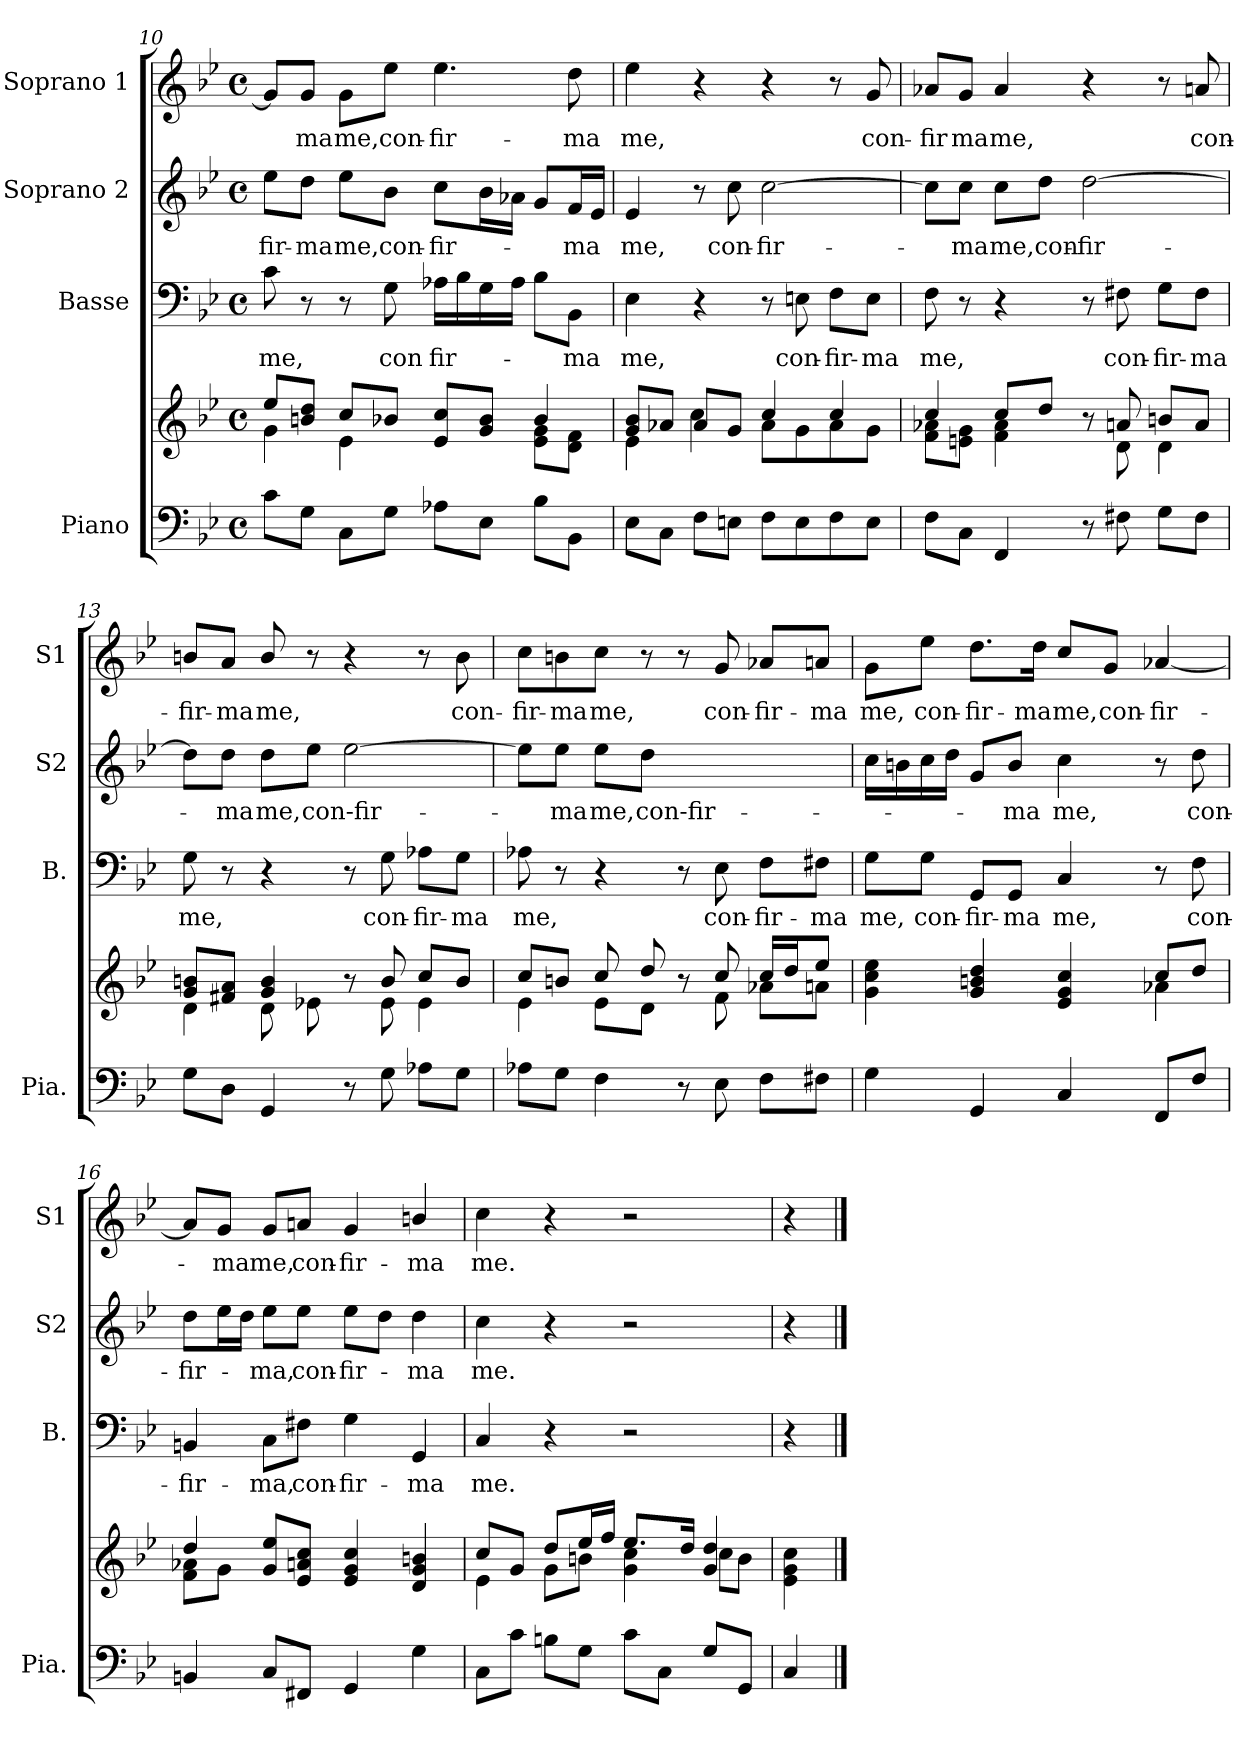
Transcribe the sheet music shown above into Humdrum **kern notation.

**kern	**kern	**kern	**text	**kern	**text	**kern	**text
*part4	*part4	*part3	*part3	*part2	*part2	*part1	*part1
*staff5	*staff4	*staff3	*staff3	*staff2	*staff2	*staff1	*staff1
*I"Piano	*	*I"Basse	*	*I"Soprano 2	*	*I"Soprano 1	*
*I'Pia.	*	*I'B.	*	*I'S2	*	*I'S1	*
!!LO:LB:g=z
*clefF4	*clefG2	*clefF4	*	*clefG2	*	*clefG2	*
*k[b-e-]	*k[b-e-]	*k[b-e-]	*	*k[b-e-]	*	*k[b-e-]	*
*M4/4	*M4/4	*M4/4	*	*M4/4	*	*M4/4	*
*met(c)	*met(c)	*met(c)	*	*met(c)	*	*met(c)	*
=10	=10	=10	=10	=10	=10	=10	=10
*	*^	*	*	*	*	*	*
!	!	!	!	!LO:LY:b	!	!LO:LY:b	!	!
8c\L	8ee-/L	4g\	8c\	me,	8ee-\L	-fir-	8g/L]	.
!	!	!	!	!	!	!LO:LY:b	!	!LO:LY:b
8G\J	8bn/ 8dd/J	.	8r	.	8dd\J	-ma	8g/J	ma
!	!	!	!	!	!	!LO:LY:b	!	!LO:LY:b
8C\L	8cc/L	4e-\	8r	.	8ee-\L	me,	8g\L	me,
!	!	!	!	!LO:LY:b	!	!LO:LY:b	!	!LO:LY:b
8G\J	8b-X/J	.	8G\	con	8b-\J	con-	8ee-\J	con-
!	!	!	!	!LO:LY:b	!	!LO:LY:b	!	!LO:LY:b
8A-X\L	8e-/ 8cc/L	4ryy	16A-X\LL	fir-	8cc\L	-fir-	4.ee-\	-fir-
.	.	.	16B-\	.	.	.	.	.
8E-\J	8g/ 8b-/J	.	16G\	.	16b-\L	.	.	.
.	.	.	16A-\JJ	.	16a-X\JJ	.	.	.
8B-\L	4b-/	8e-\ 8g\L	8B-\L	.	8g/L	.	.	.
!	!	!	!	!LO:LY:b	!	!LO:LY:b	!	!LO:LY:b
8BB-\J	.	8d\ 8f\J	8BB-\J	-ma	16f/L	-ma	8dd\	-ma
.	.	.	.	.	16e-/JJ	.	.	.
=11	=11	=11	=11	=11	=11	=11	=11	=11
!	!	!	!	!LO:LY:b	!	!LO:LY:b	!	!LO:LY:b
8E-\L	8g/ 8b-/L	4e-\	4E-\	me,	4e-/	me,	4ee-\	me,
8C\J	8a-X/J	.	.	.	.	.	.	.
8F\L	8a-/L	4cc\	4r	.	8r	.	4r	.
!	!	!	!	!	!	!LO:LY:b	!	!
8En\J	8g/J	.	.	.	8cc\	con-	.	.
!	!	!	!	!	!	!LO:LY:b	!	!
8F\L	8a-\L	4cc/	8r	.	[2cc\	-fir-	4r	.
!	!	!	!	!LO:LY:b	!	!	!	!
8E\	8g\	.	8En\	con-	.	.	.	.
!	!	!	!	!LO:LY:b	!	!	!	!
8F\	8a-\	4cc/	8F\L	-fir--	.	.	8r	.
!	!	!	!	!LO:LY:b	!	!	!	!LO:LY:b
8E\J	8g\J	.	8E\J	-ma	.	.	8g/	con-
=12	=12	=12	=12	=12	=12	=12	=12	=12
!	!	!	!	!LO:LY:b	!	!	!	!LO:LY:b
8F\L	4cc/	8f\ 8a-X\L	8F\	me,	8cc\L]	.	8a-X/L	-fir
!	!	!	!	!	!	!LO:LY:b	!	!LO:LY:b
8C\J	.	8en\ 8g\J	8r	.	8cc\J	-ma	8g/J	ma
!	!	!	!	!	!	!LO:LY:b	!	!LO:LY:b
4FF/	8cc/L	4f\ 4a-\	4r	.	8cc\L	me,con-	4a-/	me,
.	8dd/J	.	.	.	8dd\J	.	.	.
!	!	!	!	!	!	!LO:LY:b	!	!
8r	8r	8ryy	8r	.	[2dd\	-fir-	4r	.
!	!	!	!	!LO:LY:b	!	!	!	!
8F#X\	8an/	8d\	8F#X\	con-	.	.	.	.
!	!	!	!	!LO:LY:b	!	!	!	!
8G\L	8bn/L	4d\	8G\L	-fir-	.	.	8r	.
!	!	!	!	!LO:LY:b	!	!	!	!LO:LY:b
8F#\J	8a/J	.	8F#\J	-ma	.	.	8an/	con-
!!LO:PB:g=z
=13	=13	=13	=13	=13	=13	=13	=13	=13
!	!	!	!	!LO:LY:b	!	!	!	!LO:LY:b
8G\L	8g/ 8bn/L	4d\	8G\	me,	8dd\L]	.	8bn/L	-fir-
!	!	!	!	!	!	!LO:LY:b	!	!LO:LY:b
8D\J	8f#X/ 8a/J	.	8r	.	8dd\J	-ma	8a/J	-ma
!	!	!	!	!	!	!LO:LY:b	!	!LO:LY:b
4GG/	4g/ 4b/	8d\	4r	.	8dd\L	me,	8b/	me,
!	!	!	!	!	!	!LO:LY:b	!	!
.	.	8e-X\	.	.	8ee-\J	con-fir-	8r	.
8r	8r	8ryy	8r	.	[2ee-\	.	4r	.
!	!	!	!	!LO:LY:b	!	!	!	!
8G\	8b/	8e-\	8G\	con-	.	.	.	.
!	!	!	!	!LO:LY:b	!	!	!	!
8A-X\L	8cc/L	4e-\	8A-X\L	-fir-	.	.	8r	.
!	!	!	!	!LO:LY:b	!	!	!	!LO:LY:b
8G\J	8b/J	.	8G\J	-ma	.	.	8b\	con-
=14	=14	=14	=14	=14	=14	=14	=14	=14
!	!	!	!	!LO:LY:b	!	!	!	!LO:LY:b
8A-X\L	8cc/L	4e-\	8A-X\	me,	8ee-\L]	.	8cc\L	-fir-
!	!	!	!	!	!	!LO:LY:b	!	!LO:LY:b
8G\J	8bn/J	.	8r	.	8ee-\J	-ma	8bn\	-ma
!	!	!	!	!	!	!LO:LY:b	!	!LO:LY:b
4F\	8cc/	8e-\L	4r	.	8ee-\L	me,	8cc\J	me,
!	!	!	!	!	!	!LO:LY:b	!	!
.	8dd/	8d\J	.	.	8dd\J	con-fir-	8r	.
8r	8r	8ryy	8r	.	2ryy	.	8r	.
!	!	!	!	!LO:LY:b	!	!	!	!LO:LY:b
8E-\	8cc/	8f\	8E-\	con-	.	.	8g/	con-
!	!	!	!	!LO:LY:b	!	!	!	!LO:LY:b
8F\L	16cc/LL	8a-X\L	8F\L	-fir-	.	.	8a-X/L	-fir-
.	16dd/J	.	.	.	.	.	.	.
!	!	!	!	!LO:LY:b	!	!	!	!LO:LY:b
8F#X\J	8ee-/J	8an\J	8F#X\J	-ma	.	.	8an/J	-ma
=15	=15	=15	=15	=15	=15	=15	=15	=15
!	!	!	!	!LO:LY:b	!	!	!	!LO:LY:b
4G\	4g\ 4cc\ 4ee-\	2.ryy	8G\L	me,	16cc\LL	.	8g\L	me,
.	.	.	.	.	16bn\	.	.	.
!	!	!	!	!LO:LY:b	!	!	!	!LO:LY:b
.	.	.	8G\J	con-	16cc\	.	8ee-\J	con-
.	.	.	.	.	16dd\JJ	.	.	.
!	!	!	!	!LO:LY:b	!	!	!	!LO:LY:b
4GG/	4g/ 4bn/ 4dd/	.	8GG/L	-fir-	8g/L	.	8.dd\L	-fir-
!	!	!	!	!LO:LY:b	!	!LO:LY:b	!	!
.	.	.	8GG/J	-ma	8b/J	-ma	.	.
!	!	!	!	!	!	!	!	!LO:LY:b
.	.	.	.	.	.	.	16dd\Jk	-ma
!	!	!	!	!LO:LY:b	!	!LO:LY:b	!	!LO:LY:b
4C/	4e-/ 4g/ 4cc/	.	4C/	me,	4cc\	me,	8cc/L	me,
!	!	!	!	!	!	!	!	!LO:LY:b
.	.	.	.	.	.	.	8g/J	con-
!	!	!	!	!	!	!	!	!LO:LY:b
8FF/L	8cc/L	4a-X\	8r	.	8r	.	[4a-X/	-fir-
!	!	!	!	!LO:LY:b	!	!LO:LY:b	!	!
8F/J	8dd/J	.	8F\	con-	8dd\	con--	.	.
!!LO:LB:g=z
=16	=16	=16	=16	=16	=16	=16	=16	=16
!	!	!	!	!LO:LY:b	!	!LO:LY:b	!	!
4BBn/	4dd/	8f\ 8a-X\L	4BBn/	-fir-	8dd\L	-fir-	8a-/L]	.
!	!	!	!	!	!	!	!	!LO:LY:b
.	.	8g\J	.	.	16ee-\L	.	8g/J	-ma
.	.	.	.	.	16dd\JJ	.	.	.
!	!	!	!	!LO:LY:b	!	!LO:LY:b	!	!LO:LY:b
8C/L	8g/ 8ee-/L	2.ryy	8C\L	-ma,	8ee-\L	-ma,	8g/L	me,
!	!	!	!	!LO:LY:b	!	!LO:LY:b	!	!LO:LY:b
8FF#X/J	8e-/ 8an/ 8cc/J	.	8F#X\J	con-	8ee-\J	con-	8an/J	con-
!	!	!	!	!LO:LY:b	!	!LO:LY:b	!	!LO:LY:b
4GG/	4e-/ 4g/ 4cc/	.	4G\	-fir-	8ee-\L	-fir-	4g/	-fir-
.	.	.	.	.	8dd\J	.	.	.
!	!	!	!	!LO:LY:b	!	!LO:LY:b	!	!LO:LY:b
4G\	4d/ 4g/ 4bn/	.	4GG/	-ma	4dd\	-ma	4bn/	-ma
=17	=17	=17	=17	=17	=17	=17	=17	=17
!	!	!	!	!LO:LY:b	!	!LO:LY:b	!	!LO:LY:b
8C\L	8cc/L	4e-\	4C/	me.	4cc\	me.	4cc\	me.
8c\J	8g/J	.	.	.	.	.	.	.
8Bn\L	8dd/L	8g\L	4r	.	4r	.	4r	.
8G\J	16ee-/L	8bn\J	.	.	.	.	.	.
.	16ff/JJ	.	.	.	.	.	.	.
8c\L	8.ee-/L	4g\ 4cc\	2r	.	2r	.	2r	.
8C\J	.	.	.	.	.	.	.	.
.	16dd/Jk	.	.	.	.	.	.	.
8G/L	4g/ 4dd/	8cc\L	.	.	.	.	.	.
8GG/J	.	8b\J	.	.	.	.	.	.
*	*v	*v	*	*	*	*	*	*
=18	=18	=18	=18	=18	=18	=18	=18
4C/	4e-\ 4g\ 4cc\	4r	.	4r	.	4r	.
==	==	==	==	==	==	==	==
*-	*-	*-	*-	*-	*-	*-	*-
